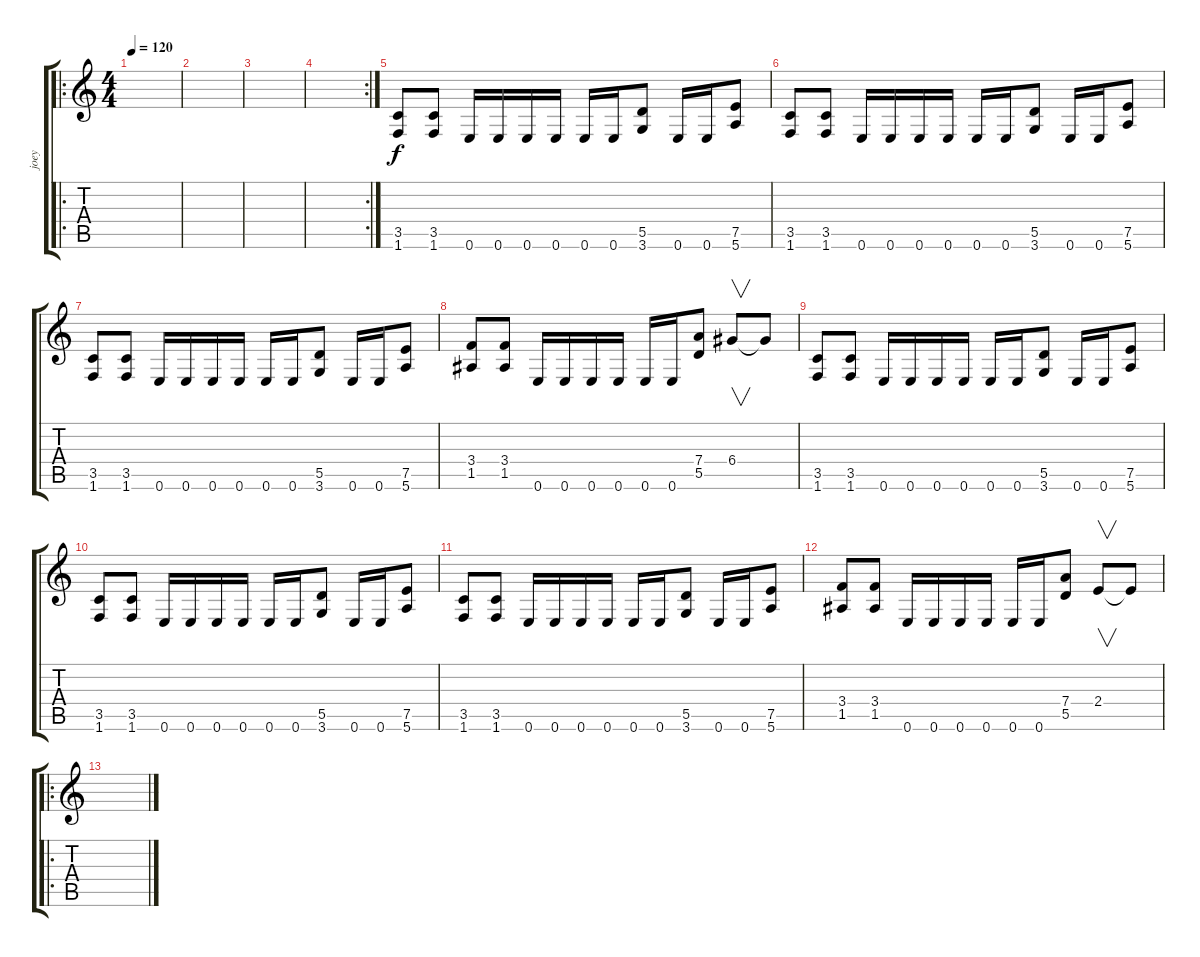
\track ("joey" "joey") {instrument overdrivenguitar}
\staff {score tabs}
\tuning (E4 B3 G3 D3 A2 E2) {hide}
\ro
\ts (4 4)
\tempo 120
\clef g2
\ks c
|
|
|
\rc 2
|
(3.5 1.6).8 (3.5 1.6).8 0.6.16 0.6.16 0.6.16 0.6.16 0.6.16 0.6.16 (5.5 3.6).8 0.6.16 0.6.16 (7.5 5.6).8 |
(3.5 1.6).8 (3.5 1.6).8 0.6.16 0.6.16 0.6.16 0.6.16 0.6.16 0.6.16 (5.5 3.6).8 0.6.16 0.6.16 (7.5 5.6).8 |
(3.5 1.6).8 (3.5 1.6).8 0.6.16 0.6.16 0.6.16 0.6.16 0.6.16 0.6.16 (5.5 3.6).8 0.6.16 0.6.16 (7.5 5.6).8 |
(3.4 1.5).8 (3.4 1.5).8 0.6.16 0.6.16 0.6.16 0.6.16 0.6.16 0.6.16 (7.4 5.5).8 6.4.8{v instrument guitarharmonics} 6.4{t}.8 |
(3.5 1.6).8{instrument overdrivenguitar} (3.5 1.6).8 0.6.16 0.6.16 0.6.16 0.6.16 0.6.16 0.6.16 (5.5 3.6).8 0.6.16 0.6.16 (7.5 5.6).8 |
(3.5 1.6).8 (3.5 1.6).8 0.6.16 0.6.16 0.6.16 0.6.16 0.6.16 0.6.16 (5.5 3.6).8 0.6.16 0.6.16 (7.5 5.6).8 |
(3.5 1.6).8 (3.5 1.6).8 0.6.16 0.6.16 0.6.16 0.6.16 0.6.16 0.6.16 (5.5 3.6).8 0.6.16 0.6.16 (7.5 5.6).8 |
(3.4 1.5).8 (3.4 1.5).8 0.6.16 0.6.16 0.6.16 0.6.16 0.6.16 0.6.16 (7.4 5.5).8 2.4.8{v instrument guitarharmonics} 2.4{t}.8 |
\ro
